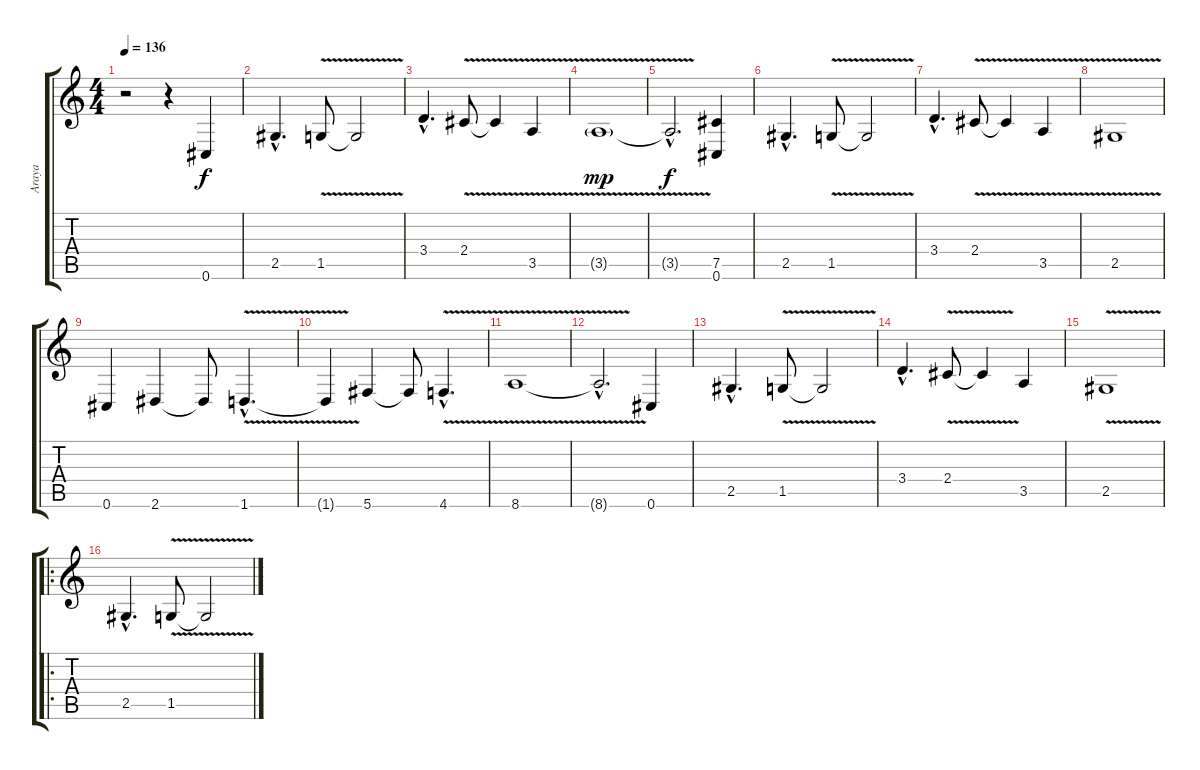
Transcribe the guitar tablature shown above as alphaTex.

\track ("Araya" "Araya") {instrument electricbassfinger}
\staff {score tabs}
\tuning (Db4 Ab3 E3 B2 Gb2 Db2) {hide}
\ts (4 4)
\tempo 136
\clef g2
\ks c
r.2{dy f instrument electricbassfinger} r.4 0.6.4 |
2.5{hac}.4{d} 1.5{v}.8 1.5{t}.2 |
3.4{hac}.4{d} 2.4{v}.8 2.4{t}.4 3.5{v}.4 |
3.5{v g}.1{dy mp} |
3.5{hac t}.2{d dy f} (7.5 0.6).4 |
2.5{hac}.4{d} 1.5{v}.8 1.5{t}.2 |
3.4{hac}.4{d} 2.4{v}.8 2.4{t}.4 3.5{v}.4 |
2.5{v}.1 |
0.6.4 2.6.4 2.6{t}.8 1.6{v hac}.4{d} |
1.6{t}.4 5.6.4 5.6{t}.8 4.6{v hac}.4{d} |
8.6{v}.1 |
8.6{hac t}.2{d} 0.6.4 |
2.5{hac}.4{d} 1.5{v}.8 1.5{t}.2 |
3.4{hac}.4{d} 2.4{v}.8 2.4{t}.4 3.5.4 |
2.5{v}.1 |
\ro
2.5{hac}.4{d} 1.5{v}.8 1.5{t}.2
